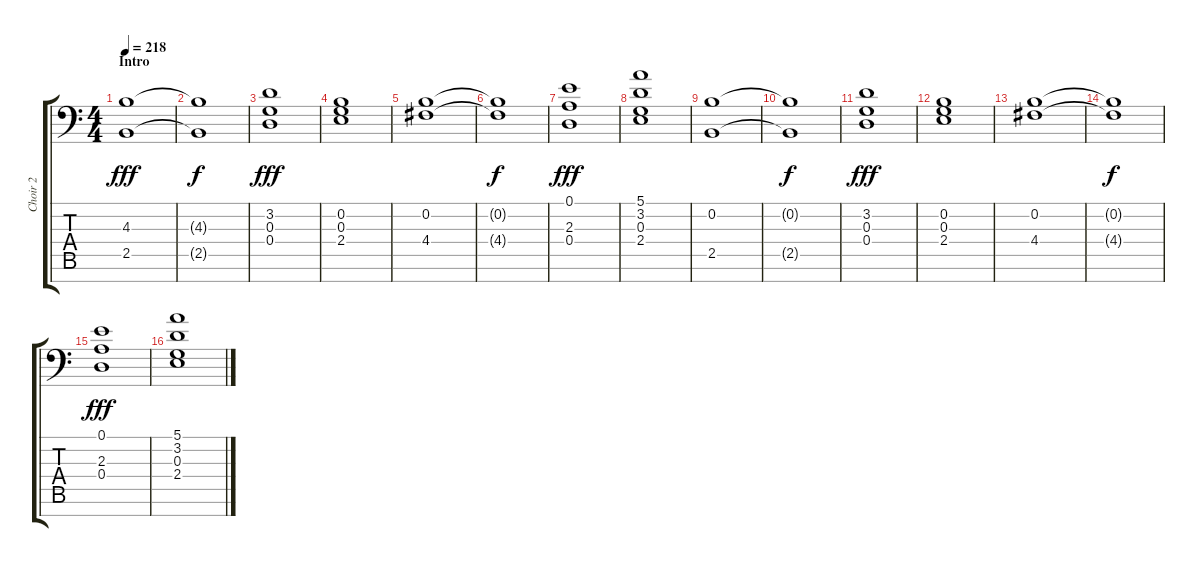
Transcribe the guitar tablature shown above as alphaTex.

\track ("Choir 2" "Choir 2") {instrument choiraahs}
\staff {score tabs}
\tuning (E4 B3 G3 D3 A2 E2 C-1) {hide}
\ts (4 4)
\section ("" "Intro")
\tempo 218
\clef f4
\ks c
(4.3 2.5).1{dy fff instrument choiraahs} |
(4.3{t} 2.5{t}).1{dy f} |
(3.2 0.3 0.4).1{dy fff} |
(0.2 0.3 2.4).1 |
(0.2 4.4).1 |
(0.2{t} 4.4{t}).1{dy f} |
(0.1 2.3 0.4).1{dy fff} |
(5.1 3.2 0.3 2.4).1 |
(0.2 2.5).1 |
(0.2{t} 2.5{t}).1{dy f} |
(3.2 0.3 0.4).1{dy fff} |
(0.2 0.3 2.4).1 |
(0.2 4.4).1 |
(0.2{t} 4.4{t}).1{dy f} |
(0.1 2.3 0.4).1{dy fff} |
(5.1 3.2 0.3 2.4).1
